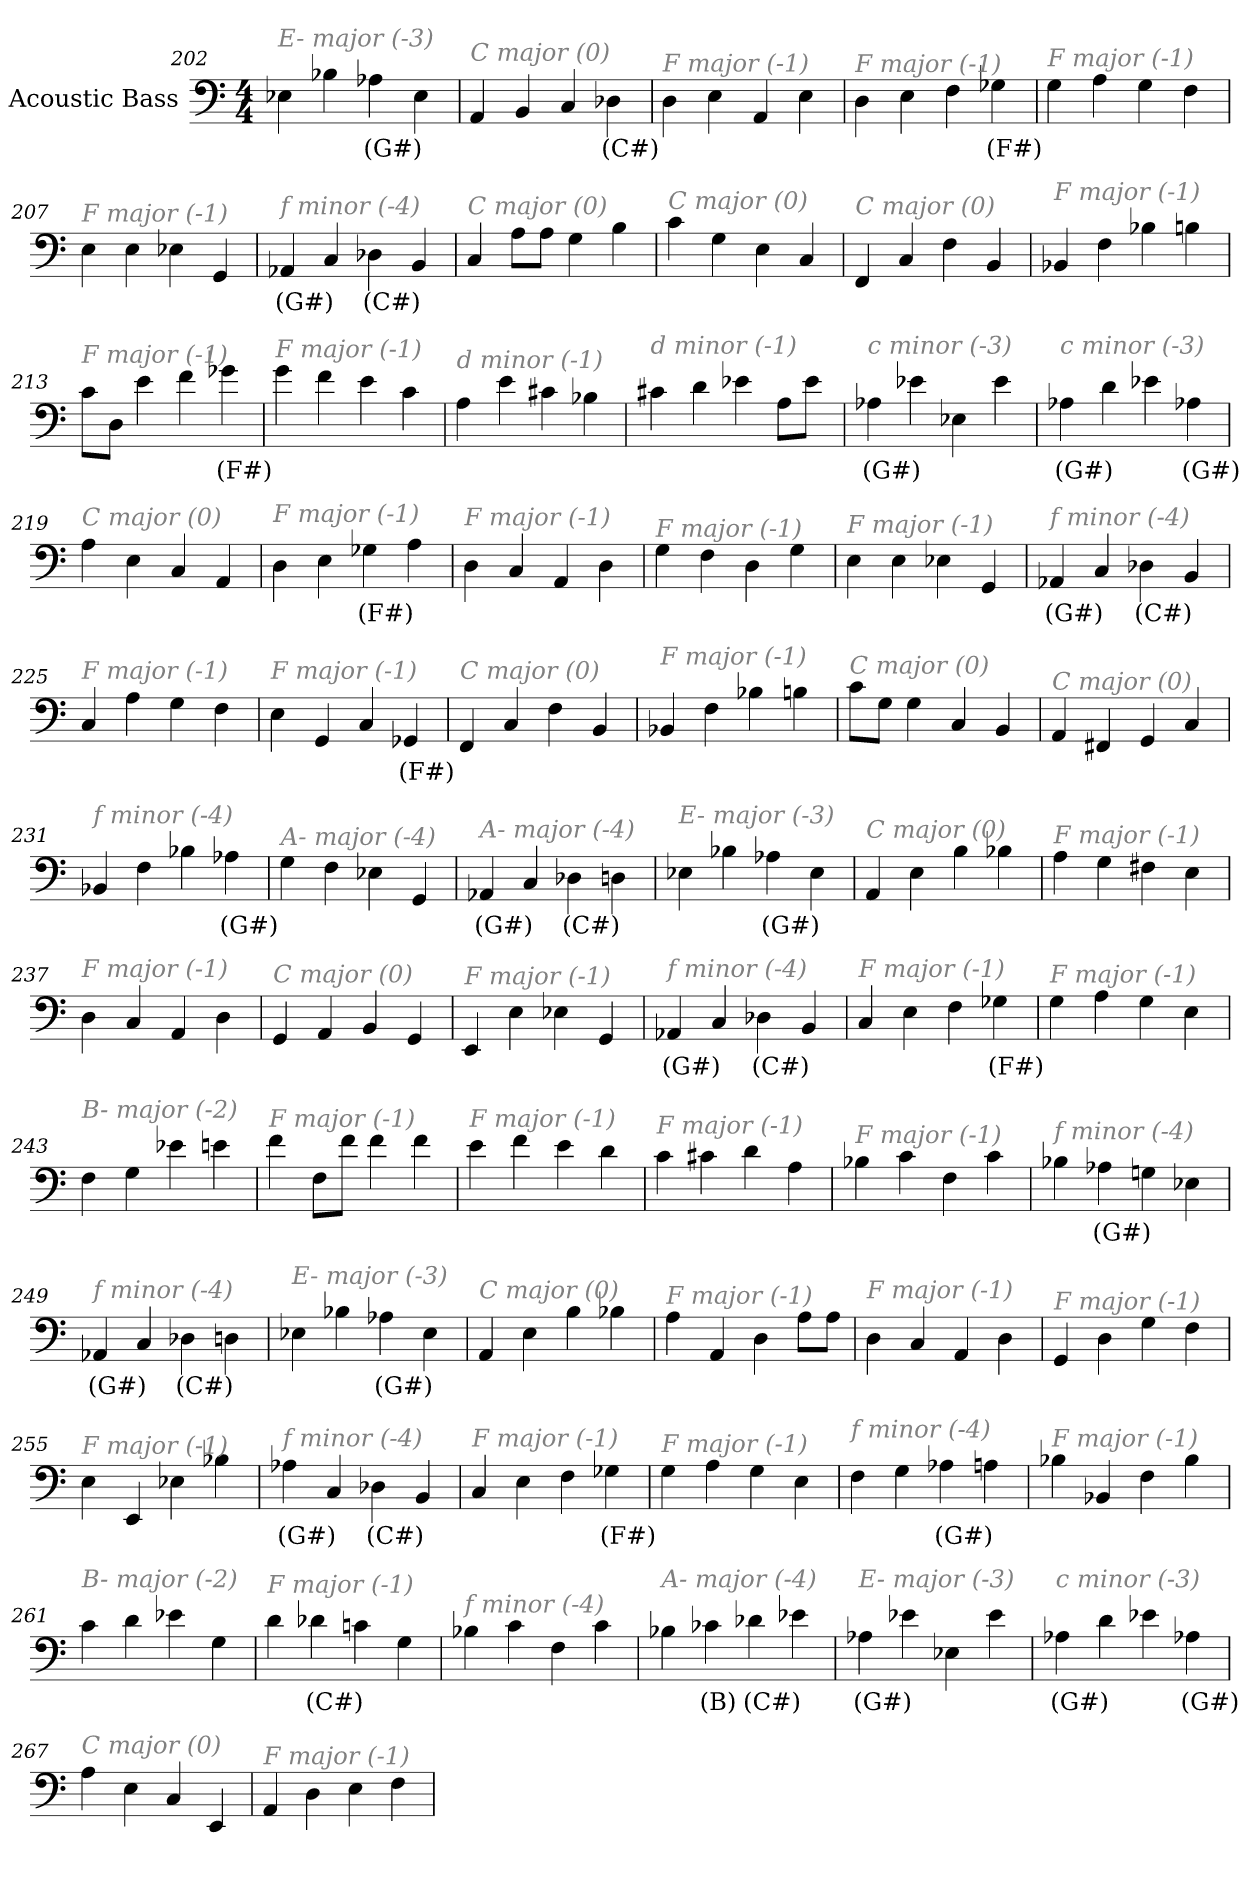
**kern	**text
*part1	*part1
*staff1	*staff1
*I"Acoustic Bass	*
*clefF4	*
*ITrd7c12	*
*k[]	*
*C:	*
*M4/4	*
=202	=202
!LO:TX:i:color=#808080:t=E- major (-3)	!
4EE-X	.
4BB-X	.
4AA-Xi	(G#)
4EE-	.
=203	=203
!LO:TX:i:color=#808080:t=C major (0)	!
4AAA	.
4BBB	.
4CC	.
4DD-Xi	(C#)
=204	=204
!LO:TX:i:color=#808080:t=F major (-1)	!
4DD	.
4EE	.
4AAA	.
4EE	.
=205	=205
!LO:TX:i:color=#808080:t=F major (-1)	!
4DD	.
4EE	.
4FF	.
4GG-Xi	(F#)
=206	=206
!LO:TX:i:color=#808080:t=F major (-1)	!
4GG	.
4AA	.
4GG	.
4FF	.
=207	=207
!LO:TX:i:color=#808080:t=F major (-1)	!
4EE	.
4EE	.
4EE-X	.
4GGG	.
=208	=208
!LO:TX:i:color=#808080:t=f minor (-4)	!
4AAA-Xi	(G#)
4CC	.
4DD-Xi	(C#)
4BBB	.
=209	=209
!LO:TX:i:color=#808080:t=C major (0)	!
4CC	.
8AAL	.
8AAJ	.
4GG	.
4BB	.
=210	=210
!LO:TX:i:color=#808080:t=C major (0)	!
4C	.
4GG	.
4EE	.
4CC	.
=211	=211
!LO:TX:i:color=#808080:t=C major (0)	!
4FFF	.
4CC	.
4FF	.
4BBB	.
=212	=212
!LO:TX:i:color=#808080:t=F major (-1)	!
4BBB-X	.
4FF	.
4BB-X	.
4BBn	.
=213	=213
!LO:TX:i:color=#808080:t=F major (-1)	!
8CL	.
8DDJ	.
4E	.
4F	.
4G-Xi	(F#)
=214	=214
!LO:TX:i:color=#808080:t=F major (-1)	!
4G	.
4F	.
4E	.
4C	.
=215	=215
!LO:TX:i:color=#808080:t=d minor (-1)	!
4AA	.
4E	.
4C#X	.
4BB-X	.
=216	=216
!LO:TX:i:color=#808080:t=d minor (-1)	!
4C#X	.
4D	.
4E-X	.
8AAL	.
8E-J	.
=217	=217
!LO:TX:i:color=#808080:t=c minor (-3)	!
4AA-Xi	(G#)
4E-X	.
4EE-X	.
4E-	.
=218	=218
!LO:TX:i:color=#808080:t=c minor (-3)	!
4AA-Xi	(G#)
4D	.
4E-X	.
4AA-Xi	(G#)
=219	=219
!LO:TX:i:color=#808080:t=C major (0)	!
4AA	.
4EE	.
4CC	.
4AAA	.
=220	=220
!LO:TX:i:color=#808080:t=F major (-1)	!
4DD	.
4EE	.
4GG-Xi	(F#)
4AA	.
=221	=221
!LO:TX:i:color=#808080:t=F major (-1)	!
4DD	.
4CC	.
4AAA	.
4DD	.
=222	=222
!LO:TX:i:color=#808080:t=F major (-1)	!
4GG	.
4FF	.
4DD	.
4GG	.
=223	=223
!LO:TX:i:color=#808080:t=F major (-1)	!
4EE	.
4EE	.
4EE-X	.
4GGG	.
=224	=224
!LO:TX:i:color=#808080:t=f minor (-4)	!
4AAA-Xi	(G#)
4CC	.
4DD-Xi	(C#)
4BBB	.
=225	=225
!LO:TX:i:color=#808080:t=F major (-1)	!
4CC	.
4AA	.
4GG	.
4FF	.
=226	=226
!LO:TX:i:color=#808080:t=F major (-1)	!
4EE	.
4GGG	.
4CC	.
4GGG-Xi	(F#)
=227	=227
!LO:TX:i:color=#808080:t=C major (0)	!
4FFF	.
4CC	.
4FF	.
4BBB	.
=228	=228
!LO:TX:i:color=#808080:t=F major (-1)	!
4BBB-X	.
4FF	.
4BB-X	.
4BBn	.
=229	=229
!LO:TX:i:color=#808080:t=C major (0)	!
8CL	.
8GGJ	.
4GG	.
4CC	.
4BBB	.
=230	=230
!LO:TX:i:color=#808080:t=C major (0)	!
4AAA	.
4FFF#X	.
4GGG	.
4CC	.
=231	=231
!LO:TX:i:color=#808080:t=f minor (-4)	!
4BBB-X	.
4FF	.
4BB-X	.
4AA-Xi	(G#)
=232	=232
!LO:TX:i:color=#808080:t=A- major (-4)	!
4GG	.
4FF	.
4EE-X	.
4GGG	.
=233	=233
!LO:TX:i:color=#808080:t=A- major (-4)	!
4AAA-Xi	(G#)
4CC	.
4DD-Xi	(C#)
4DD	.
=234	=234
!LO:TX:i:color=#808080:t=E- major (-3)	!
4EE-X	.
4BB-X	.
4AA-Xi	(G#)
4EE-	.
=235	=235
!LO:TX:i:color=#808080:t=C major (0)	!
4AAA	.
4EE	.
4BB	.
4BB-X	.
=236	=236
!LO:TX:i:color=#808080:t=F major (-1)	!
4AA	.
4GG	.
4FF#Xj	.
4EE	.
=237	=237
!LO:TX:i:color=#808080:t=F major (-1)	!
4DD	.
4CC	.
4AAA	.
4DD	.
=238	=238
!LO:TX:i:color=#808080:t=C major (0)	!
4GGG	.
4AAA	.
4BBB	.
4GGG	.
=239	=239
!LO:TX:i:color=#808080:t=F major (-1)	!
4EEE	.
4EE	.
4EE-X	.
4GGG	.
=240	=240
!LO:TX:i:color=#808080:t=f minor (-4)	!
4AAA-Xi	(G#)
4CC	.
4DD-Xi	(C#)
4BBB	.
=241	=241
!LO:TX:i:color=#808080:t=F major (-1)	!
4CC	.
4EE	.
4FF	.
4GG-Xi	(F#)
=242	=242
!LO:TX:i:color=#808080:t=F major (-1)	!
4GG	.
4AA	.
4GG	.
4EE	.
=243	=243
!LO:TX:i:color=#808080:t=B- major (-2)	!
4FF	.
4GG	.
4E-X	.
4En	.
=244	=244
!LO:TX:i:color=#808080:t=F major (-1)	!
4F	.
8FFL	.
8FJ	.
4F	.
4F	.
=245	=245
!LO:TX:i:color=#808080:t=F major (-1)	!
4E	.
4F	.
4E	.
4D	.
=246	=246
!LO:TX:i:color=#808080:t=F major (-1)	!
4C	.
4C#X	.
4D	.
4AA	.
=247	=247
!LO:TX:i:color=#808080:t=F major (-1)	!
4BB-X	.
4C	.
4FF	.
4C	.
=248	=248
!LO:TX:i:color=#808080:t=f minor (-4)	!
4BB-X	.
4AA-Xi	(G#)
4GGn	.
4EE-X	.
=249	=249
!LO:TX:i:color=#808080:t=f minor (-4)	!
4AAA-Xi	(G#)
4CC	.
4DD-Xi	(C#)
4DD	.
=250	=250
!LO:TX:i:color=#808080:t=E- major (-3)	!
4EE-X	.
4BB-X	.
4AA-Xi	(G#)
4EE-	.
=251	=251
!LO:TX:i:color=#808080:t=C major (0)	!
4AAA	.
4EE	.
4BB	.
4BB-X	.
=252	=252
!LO:TX:i:color=#808080:t=F major (-1)	!
4AA	.
4AAA	.
4DD	.
8AAL	.
8AAJ	.
=253	=253
!LO:TX:i:color=#808080:t=F major (-1)	!
4DD	.
4CC	.
4AAA	.
4DD	.
=254	=254
!LO:TX:i:color=#808080:t=F major (-1)	!
4GGG	.
4DD	.
4GG	.
4FF	.
=255	=255
!LO:TX:i:color=#808080:t=F major (-1)	!
4EE	.
4EEE	.
4EE-X	.
4BB-X	.
=256	=256
!LO:TX:i:color=#808080:t=f minor (-4)	!
4AA-Xi	(G#)
4CC	.
4DD-Xi	(C#)
4BBB	.
=257	=257
!LO:TX:i:color=#808080:t=F major (-1)	!
4CC	.
4EE	.
4FF	.
4GG-Xi	(F#)
=258	=258
!LO:TX:i:color=#808080:t=F major (-1)	!
4GG	.
4AA	.
4GG	.
4EE	.
=259	=259
!LO:TX:i:color=#808080:t=f minor (-4)	!
4FF	.
4GG	.
4AA-Xi	(G#)
4AA	.
=260	=260
!LO:TX:i:color=#808080:t=F major (-1)	!
4BB-X	.
4BBB-X	.
4FF	.
4BB-	.
=261	=261
!LO:TX:i:color=#808080:t=B- major (-2)	!
4C	.
4D	.
4E-X	.
4GG	.
=262	=262
!LO:TX:i:color=#808080:t=F major (-1)	!
4D	.
4D-Xi	(C#)
4Cn	.
4GG	.
=263	=263
!LO:TX:i:color=#808080:t=f minor (-4)	!
4BB-X	.
4C	.
4FF	.
4C	.
=264	=264
!LO:TX:i:color=#808080:t=A- major (-4)	!
4BB-X	.
4C-XZ	(B)
4D-Xi	(C#)
4E-X	.
=265	=265
!LO:TX:i:color=#808080:t=E- major (-3)	!
4AA-Xi	(G#)
4E-X	.
4EE-X	.
4E-	.
=266	=266
!LO:TX:i:color=#808080:t=c minor (-3)	!
4AA-Xi	(G#)
4D	.
4E-X	.
4AA-Xi	(G#)
=267	=267
!LO:TX:i:color=#808080:t=C major (0)	!
4AA	.
4EE	.
4CC	.
4EEE	.
=268	=268
!LO:TX:i:color=#808080:t=F major (-1)	!
4AAA	.
4DD	.
4EE	.
4FF	.
=	=
*-	*-
